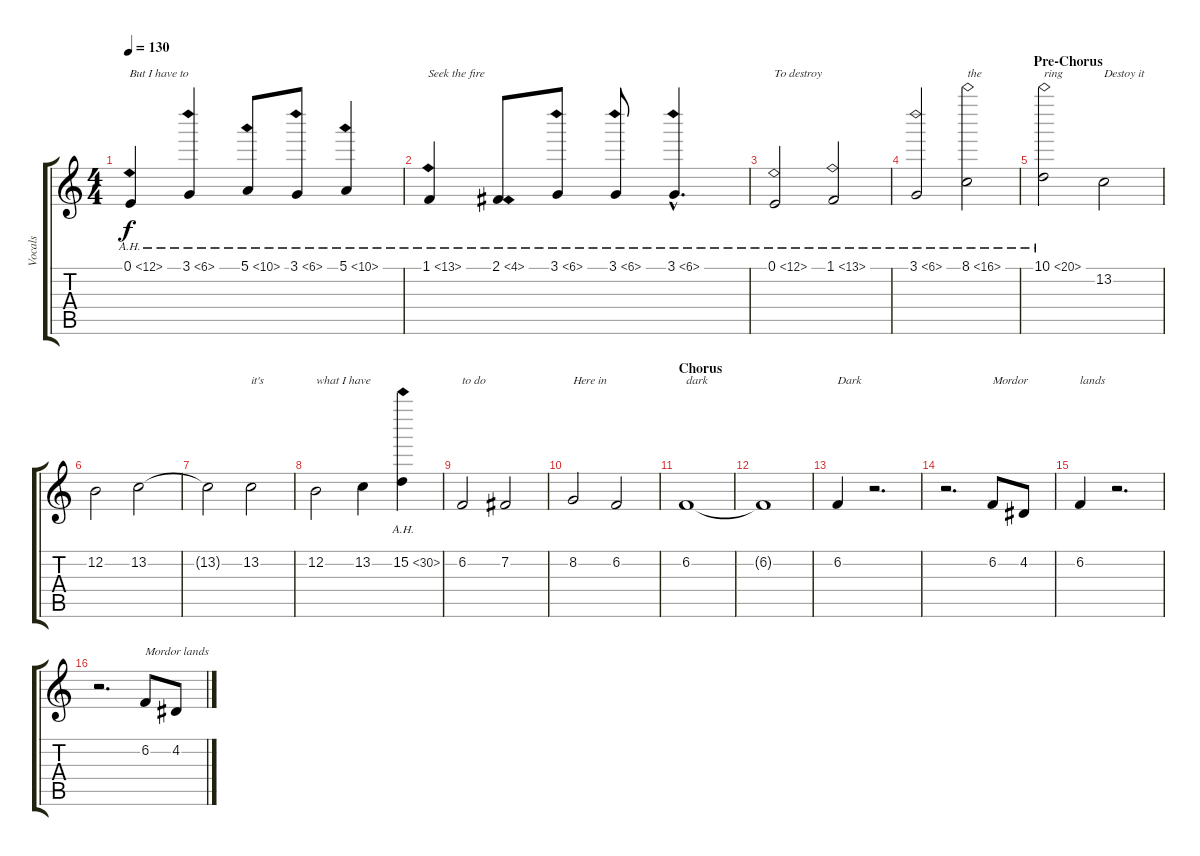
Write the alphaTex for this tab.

\track ("Vocals" "Vocals") {instrument sopranosax}
\staff {score tabs}
\tuning (E4 B3 G3 D3 A2 E2) {hide}
\ts (4 4)
\tempo 130
\clef g2
\ks c
0.1{ah 12}.4{txt "But I have to " dy f} 3.1{ah 3}.4 5.1{ah 5}.8 3.1{ah 3}.8 5.1{ah 5}.4 |
1.1{ah 12}.4{txt "Seek the fire"} 2.1{ah 2}.8 3.1{ah 3}.8 3.1{ah 3}.8 3.1{ah 3 hac}.4{d} |
0.1{ah 12}.2{txt "To destroy"} 1.1{ah 12}.2 |
3.1{ah 3}.2 8.1{ah 8}.2{txt "the"} |
\section ("" "Pre-Chorus")
10.1{ah 10}.2{txt "ring"} 13.2.2{txt "Destoy it" volume 16} |
12.2.2 13.2.2 |
13.2{t}.2 13.2.2{txt "it's"} |
12.2.2{txt "what I have"} 13.2.4 15.2{ah 15}.4 |
6.2.2{txt "to do"} 7.2.2 |
8.2.2{txt "Here in"} 6.2.2 |
\section ("" "Chorus")
6.2.1{txt "dark"} |
6.2{t}.1 |
6.2.4{txt "Dark"} r.2{d} |
r.2{d} 6.2.8{txt "Mordor"} 4.2.8 |
6.2.4{txt "lands"} r.2{d} |
r.2{d} 6.2.8{txt "Mordor lands"} 4.2.8
